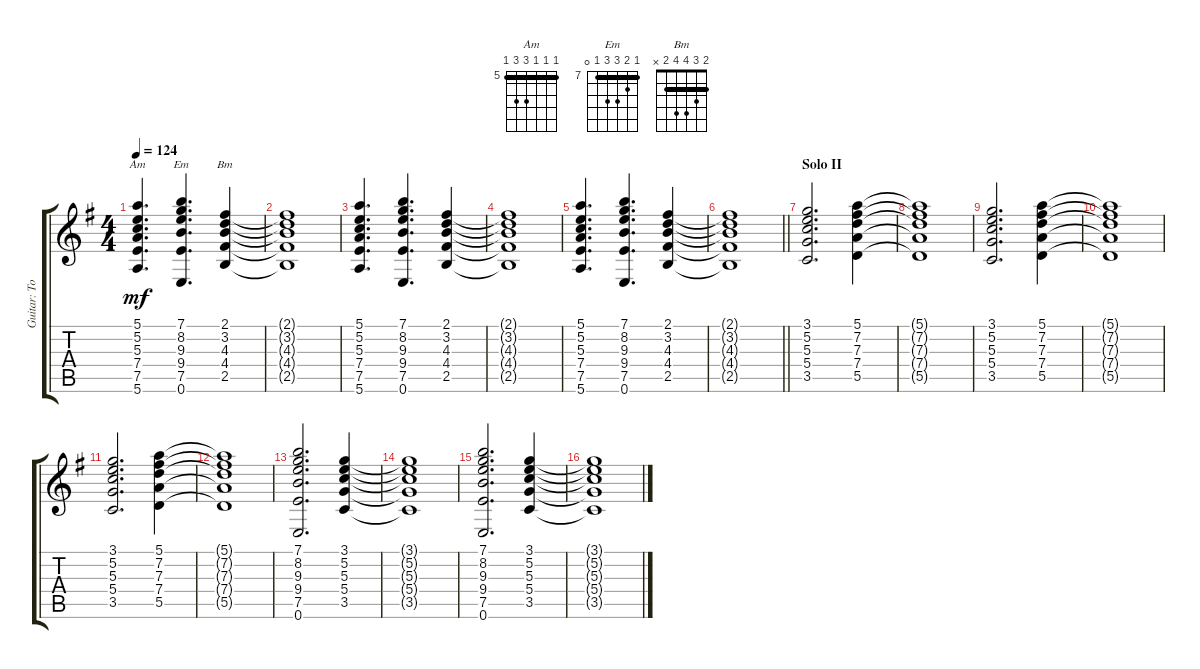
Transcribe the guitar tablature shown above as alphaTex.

\track ("Guitar: Tony" "Guitar: To") {instrument distortionguitar}
\staff {score tabs}
\tuning (E4 B3 G3 D3 A2 E2) {hide}
\chord ("Am" 5 5 5 7 7 5) {firstfret 5 barre 5}
\chord ("Em" 7 8 9 9 7 0) {firstfret 7 barre 7}
\chord ("Bm" 2 3 4 4 2 x) {barre 2}
\ts (4 4)
\tempo 124
\clef g2
\ks g
(5.1 5.2 5.3 7.4 7.5 5.6).4{d ch "Am" dy mf} (7.1 8.2 9.3 9.4 7.5 0.6).4{d ch "Em"} (2.1 3.2 4.3 4.4 2.5).4{ch "Bm"} |
(2.1{t} 3.2{t} 4.3{t} 4.4{t} 2.5{t}).1 |
(5.1 5.2 5.3 7.4 7.5 5.6).4{d} (7.1 8.2 9.3 9.4 7.5 0.6).4{d} (2.1 3.2 4.3 4.4 2.5).4 |
(2.1{t} 3.2{t} 4.3{t} 4.4{t} 2.5{t}).1 |
(5.1 5.2 5.3 7.4 7.5 5.6).4{d} (7.1 8.2 9.3 9.4 7.5 0.6).4{d} (2.1 3.2 4.3 4.4 2.5).4 |
\barLineRight lightlight
(2.1{t} 3.2{t} 4.3{t} 4.4{t} 2.5{t}).1 |
\section ("" "Solo II")
(3.1 5.2 5.3 5.4 3.5).2{d} (5.1 7.2 7.3 7.4 5.5).4 |
(5.1{t} 7.2{t} 7.3{t} 7.4{t} 5.5{t}).1 |
(3.1 5.2 5.3 5.4 3.5).2{d} (5.1 7.2 7.3 7.4 5.5).4 |
(5.1{t} 7.2{t} 7.3{t} 7.4{t} 5.5{t}).1 |
(3.1 5.2 5.3 5.4 3.5).2{d} (5.1 7.2 7.3 7.4 5.5).4 |
(5.1{t} 7.2{t} 7.3{t} 7.4{t} 5.5{t}).1 |
(7.1 8.2 9.3 9.4 7.5 0.6).2{d} (3.1 5.2 5.3 5.4 3.5).4 |
(3.1{t} 5.2{t} 5.3{t} 5.4{t} 3.5{t}).1 |
(7.1 8.2 9.3 9.4 7.5 0.6).2{d} (3.1 5.2 5.3 5.4 3.5).4 |
(3.1{t} 5.2{t} 5.3{t} 5.4{t} 3.5{t}).1
